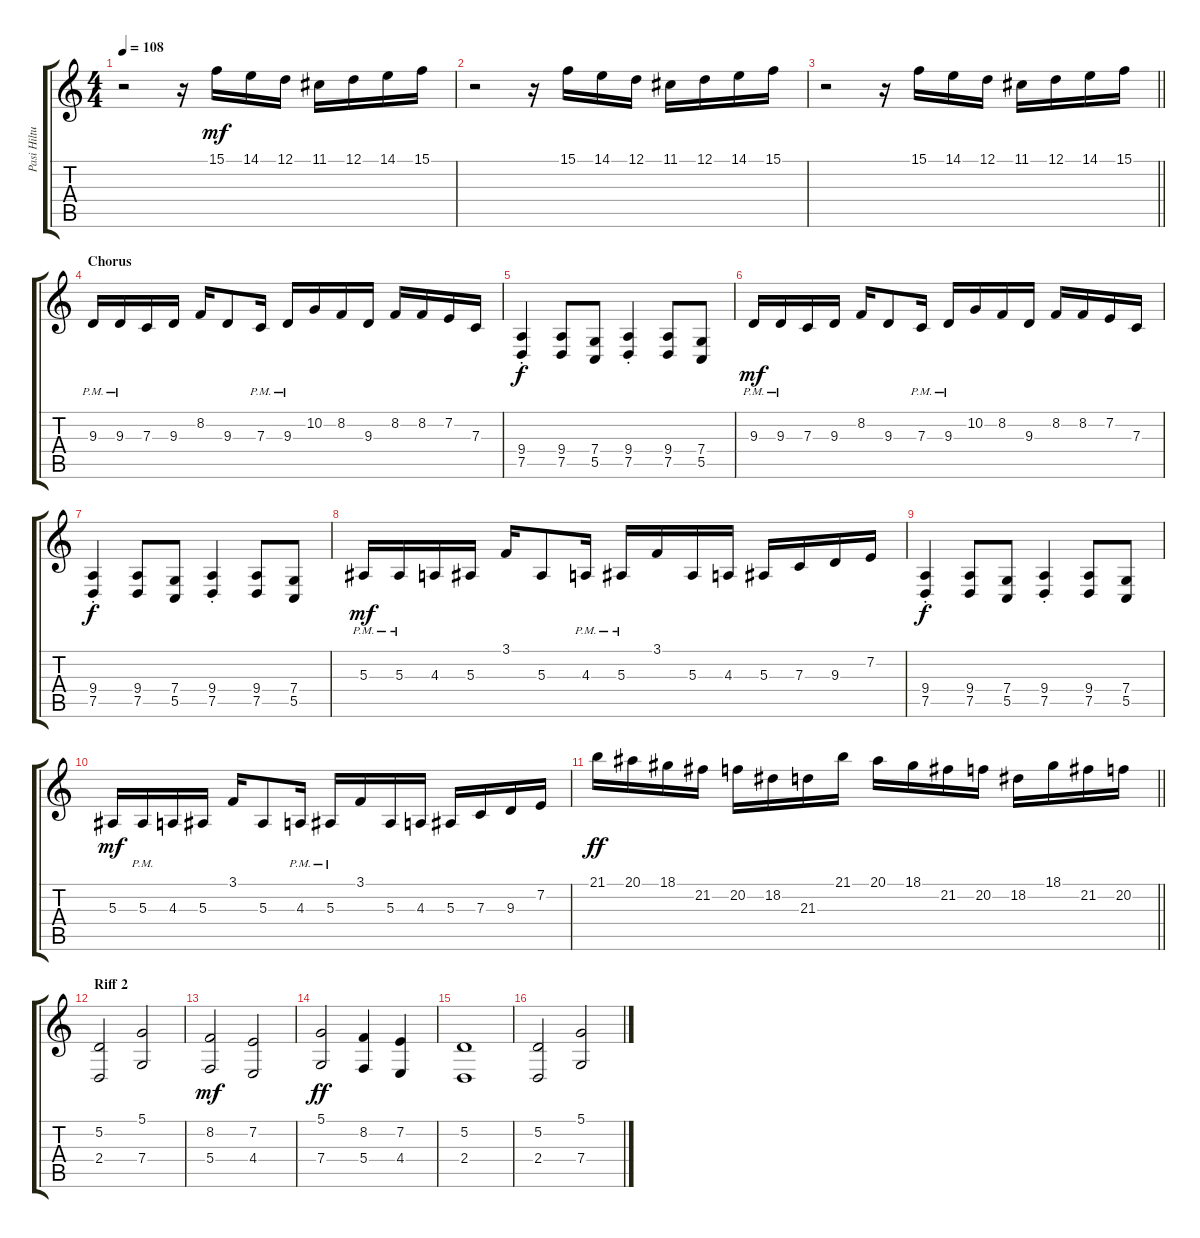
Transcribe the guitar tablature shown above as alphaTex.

\track ("Pasi Hiltula" "Pasi Hiltu") {instrument pad1newage}
\staff {score tabs}
\tuning (D4 A3 F3 C3 G2 D2) {hide}
\ts (4 4)
\tempo 108
\clef g2
\ks c
r.2{dy mf} r.16 15.1.16 14.1.16 12.1.16 11.1.16 12.1.16 14.1.16 15.1.16 |
r.2 r.16 15.1.16 14.1.16 12.1.16 11.1.16 12.1.16 14.1.16 15.1.16 |
\barLineRight lightlight
r.2 r.16 15.1.16 14.1.16 12.1.16 11.1.16 12.1.16 14.1.16 15.1.16 |
\section ("" "Chorus")
9.3{pm}.16 9.3{pm}.16 7.3.16 9.3.16 8.2.16 9.3.8 7.3{pm}.16 9.3{pm}.16 10.2.16 8.2.16 9.3.16 8.2.16 8.2.16 7.2.16 7.3.16 |
(9.4 7.5{st}).4{dy f} (9.4 7.5).8 (7.4 5.5).8 (9.4 7.5{st}).4 (9.4 7.5).8 (7.4 5.5).8 |
9.3{pm}.16{dy mf} 9.3{pm}.16 7.3.16 9.3.16 8.2.16 9.3.8 7.3{pm}.16 9.3{pm}.16 10.2.16 8.2.16 9.3.16 8.2.16 8.2.16 7.2.16 7.3.16 |
(9.4 7.5{st}).4{dy f} (9.4 7.5).8 (7.4 5.5).8 (9.4 7.5{st}).4 (9.4 7.5).8 (7.4 5.5).8 |
5.3{pm}.16{dy mf} 5.3{pm}.16 4.3.16 5.3.16 3.1.16 5.3.8 4.3{pm}.16 5.3{pm}.16 3.1.16 5.3.16 4.3.16 5.3.16 7.3.16 9.3.16 7.2.16 |
(9.4 7.5{st}).4{dy f} (9.4 7.5).8 (7.4 5.5).8 (9.4 7.5{st}).4 (9.4 7.5).8 (7.4 5.5).8 |
5.3.16{dy mf} 5.3{pm}.16 4.3.16 5.3.16 3.1.16 5.3.8 4.3{pm}.16 5.3{pm}.16 3.1.16 5.3.16 4.3.16 5.3.16 7.3.16 9.3.16 7.2.16 |
\barLineRight lightlight
21.1.16{dy ff} 20.1.16 18.1.16 21.2.16 20.2.16 18.2.16 21.3.16 21.1.16 20.1.16 18.1.16 21.2.16 20.2.16 18.2.16 18.1.16 21.2.16 20.2.16 |
\section ("" "Riff 2")
(5.2 2.4).2{volume 16 instrument reedorgan} (5.1 7.4).2 |
(8.2 5.4).2{dy mf} (7.2 4.4).2 |
(5.1 7.4).2{dy ff} (8.2 5.4).4 (7.2 4.4).4 |
(5.2 2.4).1 |
(5.2 2.4).2 (5.1 7.4).2
